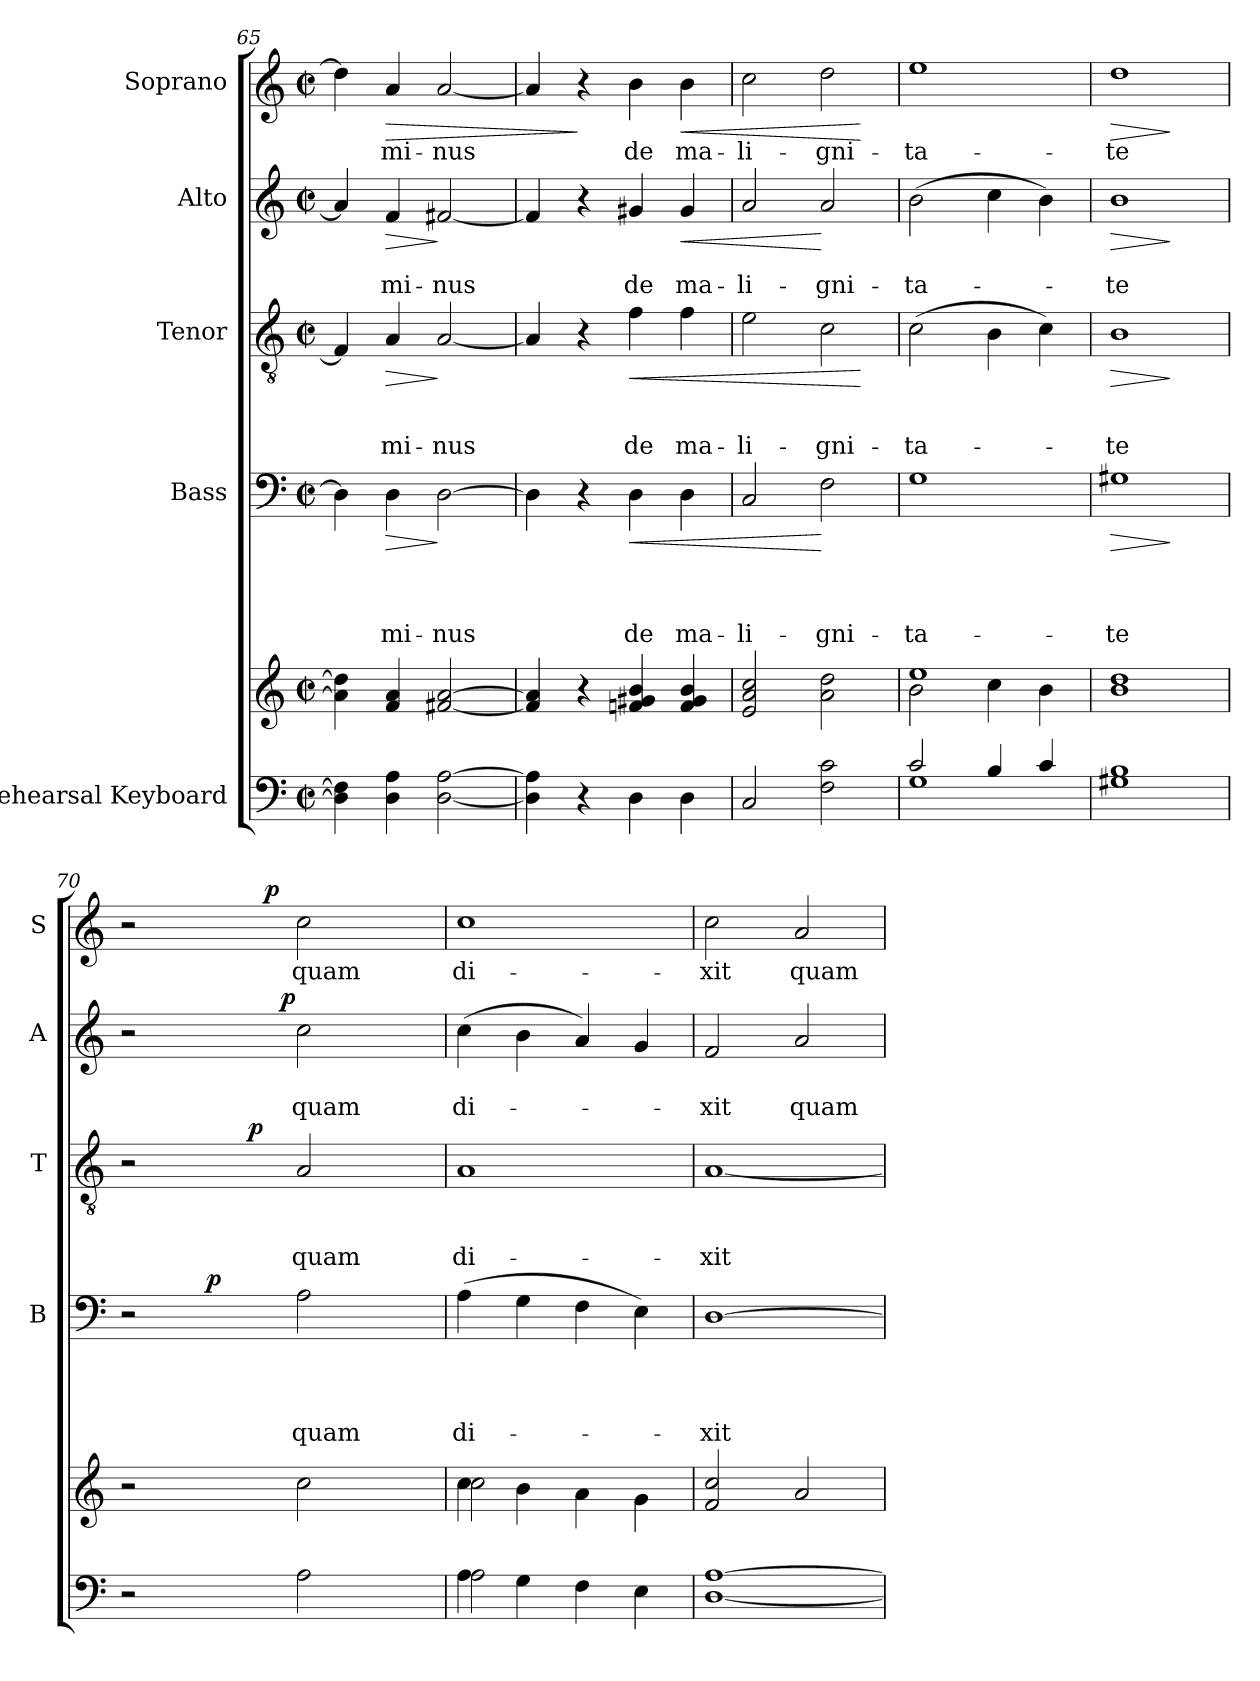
**kern	**kern	**kern	**text	**text	**text	**text	**dynam	**kern	**text	**text	**text	**dynam	**kern	**text	**text	**dynam	**kern	**text	**dynam
*part5	*part5	*part4	*part4	*part4	*part4	*part4	*part4	*part3	*part3	*part3	*part3	*part3	*part2	*part2	*part2	*part2	*part1	*part1	*part1
*staff6	*staff5	*staff4	*staff4	*staff4	*staff4	*staff4	*staff4	*staff3	*staff3	*staff3	*staff3	*staff3	*staff2	*staff2	*staff2	*staff2	*staff1	*staff1	*staff1
*I"Rehearsal Keyboard	*	*I"Bass	*	*	*	*	*	*I"Tenor	*	*	*	*	*I"Alto	*	*	*	*I"Soprano	*	*
*	*	*I'B	*	*	*	*	*	*I'T	*	*	*	*	*I'A	*	*	*	*I'S	*	*
*clefF4	*clefG2	*clefF4	*	*	*	*	*	*clefGv2	*	*	*	*	*clefG2	*	*	*	*clefG2	*	*
*k[]	*k[]	*k[]	*	*	*	*	*	*k[]	*	*	*	*	*k[]	*	*	*	*k[]	*	*
*C:	*C:	*C:	*	*	*	*	*	*C:	*	*	*	*	*C:	*	*	*	*C:	*	*
*M2/2	*M2/2	*M2/2	*	*	*	*	*	*M2/2	*	*	*	*	*M2/2	*	*	*	*M2/2	*	*
*met(c|)	*met(c|)	*met(c|)	*	*	*	*	*	*met(c|)	*	*	*	*	*met(c|)	*	*	*	*met(c|)	*	*
=65	=65	=65	=65	=65	=65	=65	=65	=65	=65	=65	=65	=65	=65	=65	=65	=65	=65	=65	=65
4D\] 4F#\]	4a\] 4dd\]	4D\]	.	.	.	.	.	4F#/]	.	.	.	.	4a/]	.	.	.	4dd\]	.	.
!	!	!	!	!	!	!LO:LY:b	!LO:HP:b	!	!	!	!LO:LY:b	!LO:HP:b	!	!	!LO:LY:b	!LO:HP:b	!	!LO:LY:b	!LO:HP:b
4D\ 4A\	4f/ 4a/	4D\	.	.	.	-mi-	>	4A/	.	.	-mi-	>	4f/	.	-mi-	>	4a/	-mi-	>
!	!	!	!	!	!	!LO:LY:b	!	!	!	!	!LO:LY:b	!	!	!	!LO:LY:b	!	!	!LO:LY:b	!
[<2D\ [>2A\	[<2f#X/ [>2a/	[>2D\	.	.	.	-nus	]	[<2A/	.	.	-nus	]	[<2f#X/	.	-nus	]	[<2a/	-nus	.
=66	=66	=66	=66	=66	=66	=66	=66	=66	=66	=66	=66	=66	=66	=66	=66	=66	=66	=66	=66
4D\] 4A\]	4f#/] 4a/]	4D\]	.	.	.	.	.	4A/]	.	.	.	.	4f#/]	.	.	.	4a/]	.	.
4r	4r	4r	.	.	.	.	.	4r	.	.	.	.	4r	.	.	.	4r	.	]
!	!	!	!	!	!	!LO:LY:b	!LO:HP:b	!	!	!	!LO:LY:b	!LO:HP:b	!	!	!LO:LY:b	!	!	!LO:LY:b	!
4D\	4fn/ 4g#X/ 4b/	4D\	.	.	.	de	<	4f\	.	.	de	<	4g#X/	.	de	.	4b\	de	.
!	!	!	!	!	!	!LO:LY:b	!	!	!	!	!LO:LY:b	!	!	!	!LO:LY:b	!LO:HP:b	!	!LO:LY:b	!LO:HP:b
4D\	4f/ 4g#/ 4b/	4D\	.	.	.	ma-	.	4f\	.	.	ma-	.	4g#/	.	ma-	<	4b\	ma-	<
=67	=67	=67	=67	=67	=67	=67	=67	=67	=67	=67	=67	=67	=67	=67	=67	=67	=67	=67	=67
!	!	!	!	!	!	!LO:LY:b	!	!	!	!	!LO:LY:b	!	!	!	!LO:LY:b	!	!	!LO:LY:b	!
2C/	2e/ 2a/ 2cc/	2C/	.	.	.	-li-	.	2e\	.	.	-li-	.	2a/	.	-li-	.	2cc\	-li-	.
!	!	!	!	!	!	!LO:LY:b	!	!	!	!	!LO:LY:b	!	!	!	!LO:LY:b	!	!	!LO:LY:b	!
2F\ 2c\	2a\ 2dd\	2F\	.	.	.	-gni-	[	2c\	.	.	-gni-	.	2a/	.	-gni-	[	2dd\	-gni-	.
.	.	.	.	.	.	.	.	.	.	.	.	[	.	.	.	.	.	.	[
=68	=68	=68	=68	=68	=68	=68	=68	=68	=68	=68	=68	=68	=68	=68	=68	=68	=68	=68	=68
*^	*^	*	*	*	*	*	*	*	*	*	*	*	*	*	*	*	*	*	*
!	!	!	!	!	!	!	!	!LO:LY:b	!	!	!	!	!LO:LY:b	!	!	!	!LO:LY:b	!	!	!LO:LY:b	!
2c/	1G	1ee	2b\	1G	.	.	.	-ta-	.	(>2c\	.	.	-ta-	.	(>2b\	.	-ta-	.	1ee	-ta-	.
4B/	.	.	4cc\	.	.	.	.	.	.	4B\	.	.	.	.	4cc\	.	.	.	.	.	.
4c/	.	.	4b\	.	.	.	.	.	.	4c\)	.	.	.	.	4b\)	.	.	.	.	.	.
*v	*v	*	*	*	*	*	*	*	*	*	*	*	*	*	*	*	*	*	*	*	*
=69	=69	=69	=69	=69	=69	=69	=69	=69	=69	=69	=69	=69	=69	=69	=69	=69	=69	=69	=69	=69
!	!	!	!	!	!	!	!LO:LY:b	!LO:HP:b	!	!	!	!LO:LY:b	!LO:HP:b	!	!	!LO:LY:b	!LO:HP:b	!	!LO:LY:b	!LO:HP:b
*	*v	*v	*	*	*	*	*	*	*	*	*	*	*	*	*	*	*	*	*	*
1G#X 1B	1b 1dd	1G#X	.	.	.	-te	>	1B	.	.	-te	>	1b	.	-te	>	1dd	-te	>
.	.	.	.	.	.	.	]	.	.	.	.	]	.	.	.	]	.	.	]
=70	=70	=70	=70	=70	=70	=70	=70	=70	=70	=70	=70	=70	=70	=70	=70	=70	=70	=70	=70
*	*	*^	*	*	*	*	*	*^	*	*	*	*	*^	*	*	*	*^	*	*
2r	2r	2r	4ryy	.	.	.	.	.	2r	4ryy	.	.	.	.	2r	4...ryy	.	.	.	2r	4..ryy	.	.
.	.	.	16ryy	.	.	.	.	.	.	8ryy	.	.	.	.	.	.	.	.	.	.	.	.	.
!	!	!	!	!	!	!	!	!LO:DY:a	!	!	!	!	!	!	!	!	!	!	!	!	!	!	!
.	.	.	2ryy	.	.	.	.	p	.	.	.	.	.	.	.	.	.	.	.	.	.	.	.
.	.	.	.	.	.	.	.	.	.	32ryy	.	.	.	.	.	.	.	.	.	.	.	.	.
!	!	!	!	!	!	!	!	!	!	!	!	!	!	!LO:DY:a	!	!	!	!	!	!	!	!	!
.	.	.	.	.	.	.	.	.	.	2ryy	.	.	.	p	.	.	.	.	.	.	.	.	.
!	!	!	!	!	!	!	!	!	!	!	!	!	!	!	!	!	!	!	!	!	!	!	!LO:DY:a
.	.	.	.	.	.	.	.	.	.	.	.	.	.	.	.	.	.	.	.	.	2ryy	.	p
!	!	!	!	!	!	!	!	!	!	!	!	!	!	!	!	!	!	!	!LO:DY:a	!	!	!	!
.	.	.	.	.	.	.	.	.	.	.	.	.	.	.	.	2ryy	.	.	p	.	.	.	.
!	!	!	!	!	!	!	!LO:LY:b	!	!	!	!	!	!LO:LY:b	!	!	!	!	!LO:LY:b	!	!	!	!LO:LY:b	!
2A\	2cc\	2A\	.	.	.	.	quam	.	2A/	.	.	.	quam	.	2cc\	.	.	quam	.	2cc\	.	quam	.
.	.	.	8.ryy	.	.	.	.	.	.	.	.	.	.	.	.	.	.	.	.	.	.	.	.
.	.	.	.	.	.	.	.	.	.	16.ryy	.	.	.	.	.	.	.	.	.	.	.	.	.
.	.	.	.	.	.	.	.	.	.	.	.	.	.	.	.	.	.	.	.	.	16ryy	.	.
.	.	.	.	.	.	.	.	.	.	.	.	.	.	.	.	32ryy	.	.	.	.	.	.	.
=71	=71	=71	=71	=71	=71	=71	=71	=71	=71	=71	=71	=71	=71	=71	=71	=71	=71	=71	=71	=71	=71	=71	=71
*^	*^	*	*	*	*	*	*	*	*	*	*	*	*	*	*	*	*	*	*	*	*	*	*
!	!	!	!	!	!	!	!	!	!LO:LY:b	!	!	!	!	!	!LO:LY:b	!	!	!	!	!LO:LY:b	!	!	!	!LO:LY:b	!
*	*	*	*	*v	*v	*	*	*	*	*	*	*	*	*	*	*	*v	*v	*	*	*	*v	*v	*	*
*	*	*	*	*	*	*	*	*	*	*v	*v	*	*	*	*	*	*	*	*	*	*	*
4A\	2A\	4cc\	2cc\	(>4A\	.	.	.	di-	.	1A	.	.	di-	.	(>4cc\	.	di-	.	1cc	di-	.
4G\	.	4b\	.	4G\	.	.	.	.	.	.	.	.	.	.	4b\	.	.	.	.	.	.
4F\	2ryy	4a\	2ryy	4F\	.	.	.	.	.	.	.	.	.	.	4a/)	.	.	.	.	.	.
4E\	.	4g\	.	4E\)	.	.	.	.	.	.	.	.	.	.	4g/	.	.	.	.	.	.
*v	*v	*	*	*	*	*	*	*	*	*	*	*	*	*	*	*	*	*	*	*	*
*	*v	*v	*	*	*	*	*	*	*	*	*	*	*	*	*	*	*	*	*	*
=72	=72	=72	=72	=72	=72	=72	=72	=72	=72	=72	=72	=72	=72	=72	=72	=72	=72	=72	=72
!	!	!	!	!	!	!LO:LY:b	!	!	!	!	!LO:LY:b	!	!	!	!LO:LY:b	!	!	!LO:LY:b	!
[>1D [>1A	2f/ 2cc/	[>1D	.	.	.	-xit	.	[>1A	.	.	-xit	.	2f/	.	-xit	.	2cc\	-xit	.
!	!	!	!	!	!	!	!	!	!	!	!	!	!	!	!LO:LY:b	!	!	!LO:LY:b	!
.	2a/	.	.	.	.	.	.	.	.	.	.	.	2a/	.	quam	.	2a/	quam	.
=	=	=	=	=	=	=	=	=	=	=	=	=	=	=	=	=	=	=	=
*-	*-	*-	*-	*-	*-	*-	*-	*-	*-	*-	*-	*-	*-	*-	*-	*-	*-	*-	*-
